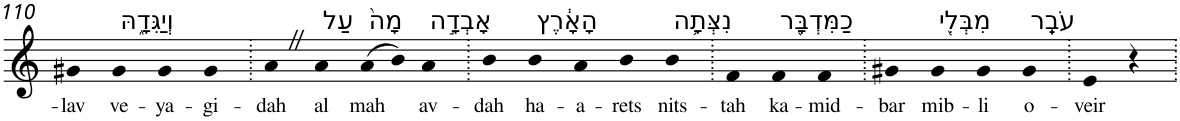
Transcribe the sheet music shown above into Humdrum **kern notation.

**kern	**text
*part1	*part1
*staff1	*staff1
*I"Piano	*
*I'Pno	*
!!LO:PB:g=z
*clefG2	*
*k[]	*
=110	=110
!	!LO:LY:b
4g#X	-lav
!LO:TX:a:t=וְיַגִּדָ֑הּ	!
!	!LO:LY:b
4g#	ve-
!	!LO:LY:b
4g#	-ya-
!	!LO:LY:b
4g#	-gi-
=111.	=111.
!	!LO:LY:b
4aZ	-dah
!LO:TX:a:t=עַל	!
!	!LO:LY:b
4a	al
!LO:TX:a:t=מָה֙	!
!	!LO:LY:b
(>8a	mah
8b)	.
!LO:TX:a:t=אָבְדָ֣ה	!
!	!LO:LY:b
4a	av-
=112.	=112.
!	!LO:LY:b
4b	-dah
!LO:TX:a:t=הָאָ֔רֶץ	!
!	!LO:LY:b
4b	ha-
!	!LO:LY:b
4a	-a-
!	!LO:LY:b
4b	-rets
!LO:TX:a:t=נִצְּתָ֥ה	!
!	!LO:LY:b
4b	nits-
=113.	=113.
!	!LO:LY:b
4f	-tah
!LO:TX:a:t=כַמִּדְבָּ֖ר	!
!	!LO:LY:b
4f	ka-
!	!LO:LY:b
4f	-mid-
=114.	=114.
!	!LO:LY:b
4g#X	-bar
!LO:TX:a:t=מִבְּלִ֖י	!
!	!LO:LY:b
4g#	mib-
!	!LO:LY:b
4g#	-li
!LO:TX:a:t=עֹבֵֽר	!
!	!LO:LY:b
4g#	o-
=115.	=115.
!	!LO:LY:b
4e	-veir
4r	.
=.	=.
*-	*-
